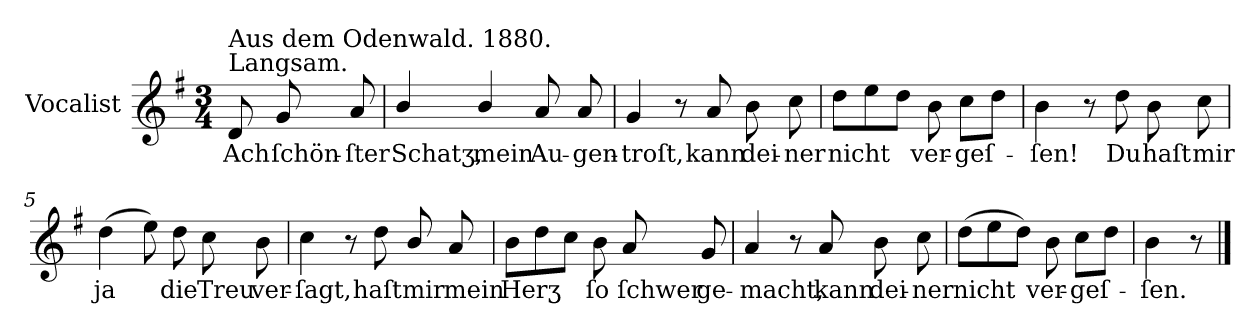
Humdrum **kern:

**kern	**text
*part1	*part1
*staff1	*staff1
*I"Vocalist	*
*k[f#]	*
*G:	*
*M3/4	*
=	=
!LO:TX:a:t=Langsam.	!
!LO:TX:a:t=Aus dem Odenwald. 1880.	!
8d	Ach
8g	ſchön-
8a	-ſter
=1	=1
4b/	Schatʒ,
4b/	mein
8a	Au-
8a	-gen-
=2	=2
4g	-troſt,
8r	.
8a	kann
8b	dei-
8cc	-ner
=3	=3
8ddL	nicht
8ee	.
8ddJ	.
8b	ver-
8ccL	-geſ-
8ddJ	.
=4	=4
4b	-ſen!
8r	.
8dd	Du
8b	haſt
8cc	mir
=5	=5
(4dd	ja
8ee)	.
8dd	die
8cc	Treu
8b	ver-
=6	=6
4cc	-ſagt,
8r	.
8dd	haſt
8b/	mir
8a	mein
=7	=7
8bL	Herʒ
8dd	.
8ccJ	.
8b	ſo
8a	ſchwer
8g	ge-
=8	=8
4a	-macht,
8r	.
8a	kann
8b	dei-
8cc	-ner
=9	=9
(8ddL	nicht
8ee	.
8ddJ)	.
8b	ver-
8ccL	-geſ-
8ddJ	.
=10	=10
4b	-ſen.
8r	.
==	==
*-	*-
